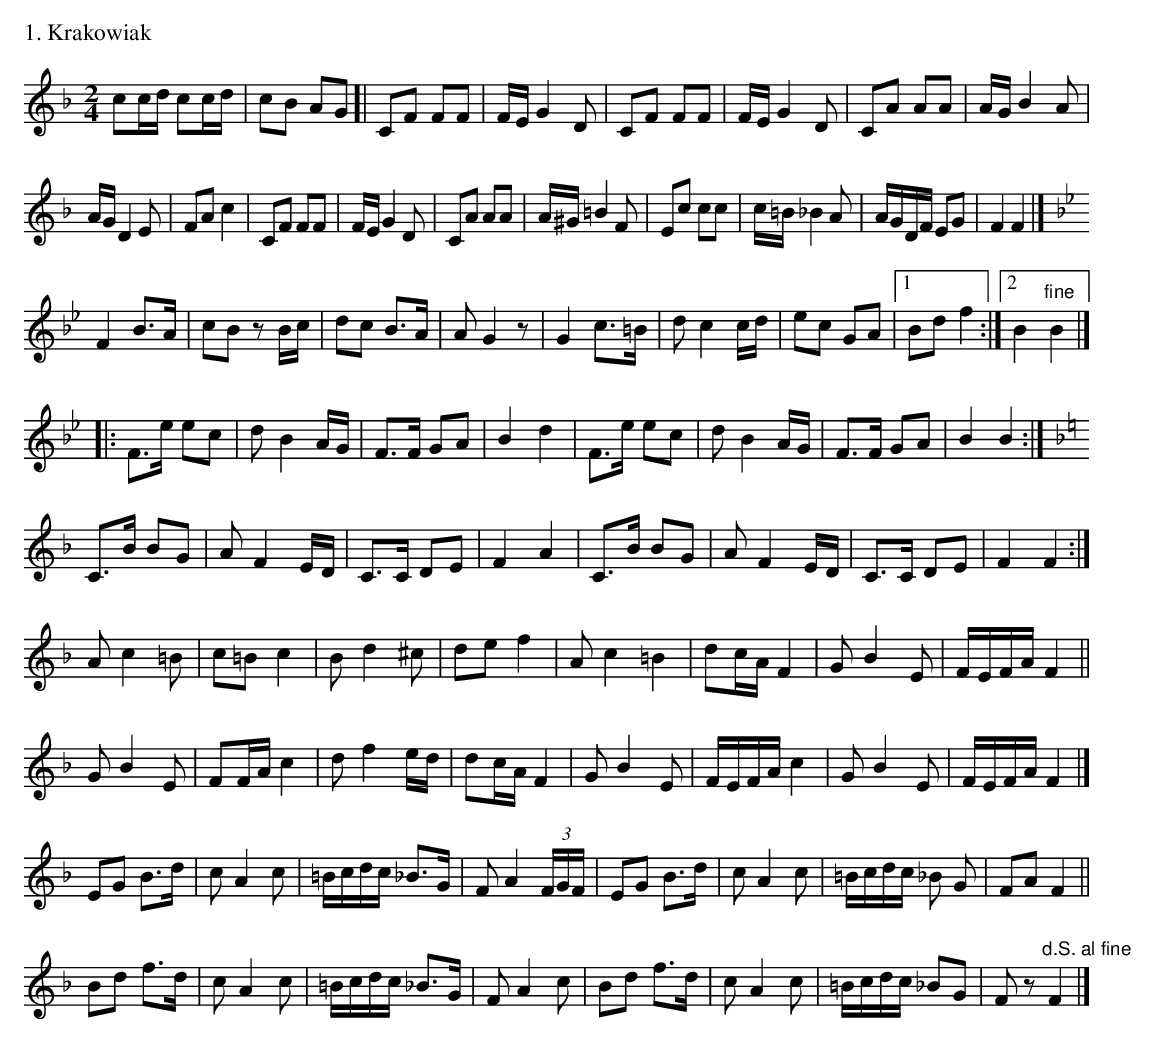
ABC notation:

X:1
P: 1. Krakowiak
M: 2/4
L: 1/16
K: F
c2cd c2cd | c2B2 A2G2 \
!Segno![|\
C2F2 F2F2 | FE G4 D2 |\
C2F2 F2F2 | FE G4 D2 |\
C2A2 A2A2 | AG B4 A2 |
AG D4  E2 | F2A2 kc4 |\
C2F2 F2F2 | FE G4 D2 |\
C2A2 A2A2 | A^G =B4 F2 |\
E2c2 c2c2 | c=B _B4 A2 |\
AGDF E2G2 | F4 F4 |]
[K:Bb]\
F4 B3A | c2B2 z2Bc |\
d2c2 B3A | A2 G4 z2 |\
G4 c3=B | d2 c4 cd \
| e2c2 G2A2 |1 B2d2 f4 :|2 B4 "fine"B4 |]
|: F3e e2c2 | d2 B4 AG |\
F3F G2A2 | B4 d4 |\
F3e e2c2 | d2 B4 AG |\
F3F G2A2 | B4 B4 :|[K:=e]
[K:F]\
C3B B2G2 | A2 F4 ED |\
C3C D2E2 | F4 A4 |\
C3B B2G2 | A2 F4 ED |\
C3C D2E2 | F4 F4 :|
A2 c4 =B2 | c2=B2 c4 |\
B2 d4 ^c2 | d2e2 f4 |\
A2 c4 =B4 | d2cA F4 |\
G2 B4 E2 | FEFA F4 ||
G2 B4 E2 | F2FA c4 |\
d2 f4 ed | d2cA F4 |\
G2 B4 E2 | FEFA c4 |\
G2 B4 E2 | FEFA F4 |]
E2G2 B3d | c2 A4 c2 |\
=Bcdc _B3G | F2 A4 (3FGF |\
E2G2 B3d | c2 A4 c2 |\
=Bcdc _B2 G2 | F2A2 F4 ||
B2d2 f3d | c2 A4 c2 |\
=Bcdc _B3G | F2 A4 c2 |\
B2d2 f3d | c2A4 c2 |\
=Bcdc _B2G2 | F2z2 "d.S. al fine"F4 |]
